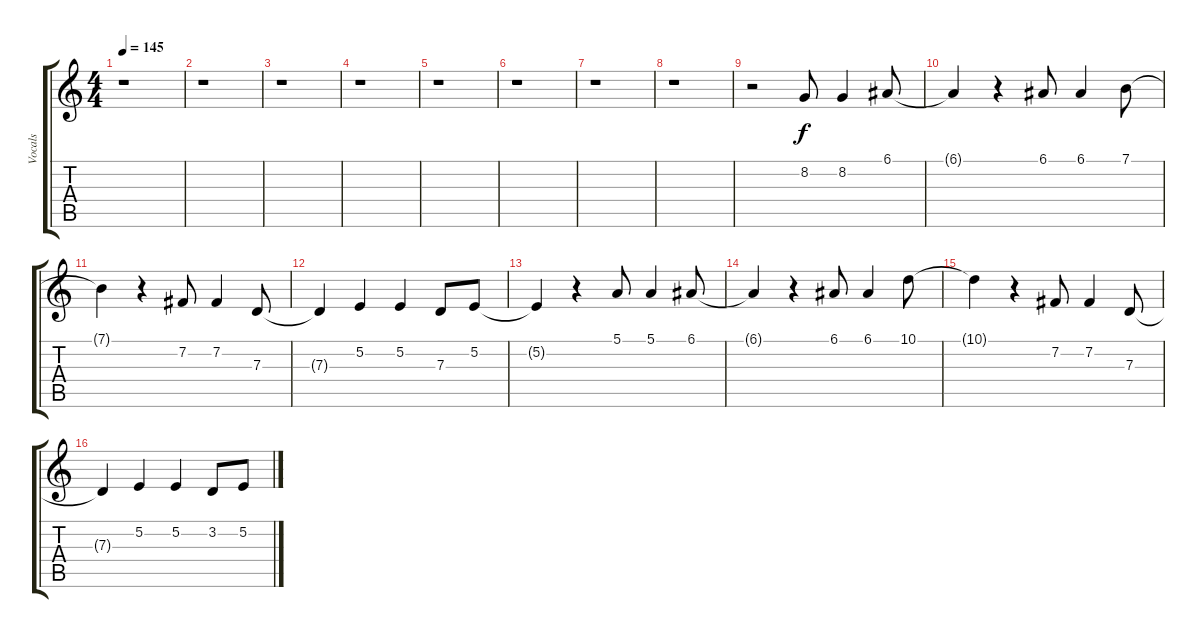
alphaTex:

\track ("Vocals" "Vocals") {instrument oboe}
\staff {score tabs}
\tuning (E4 B3 G3 D3 A2 E2) {hide}
\ts (4 4)
\tempo 145
\clef g2
\ks c
r.1{dy f} |
r.1 |
r.1 |
r.1 |
r.1 |
r.1 |
r.1 |
r.1 |
r.2 8.2.8 8.2.4 6.1.8 |
6.1{t}.4 r.4 6.1.8 6.1.4 7.1.8 |
7.1{t}.4 r.4 7.2.8 7.2.4 7.3.8 |
7.3{t}.4 5.2.4 5.2.4 7.3.8 5.2.8 |
5.2{t}.4 r.4 5.1.8 5.1.4 6.1.8 |
6.1{t}.4 r.4 6.1.8 6.1.4 10.1.8 |
10.1{t}.4 r.4 7.2.8 7.2.4 7.3.8 |
7.3{t}.4 5.2.4 5.2.4 3.2.8 5.2.8
